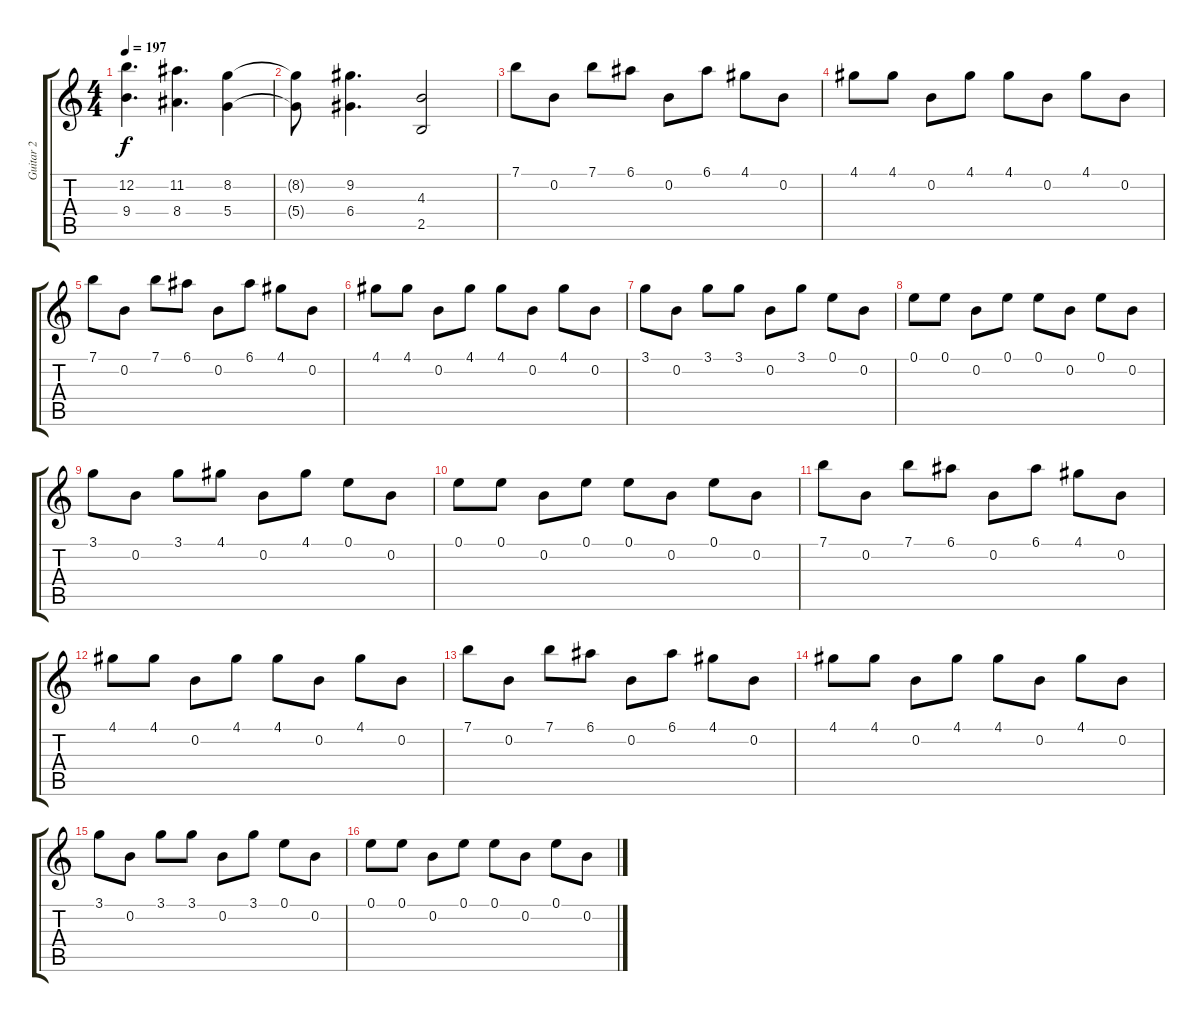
\track ("Guitar 2" "Guitar 2") {instrument acousticguitarsteel}
\staff {score tabs}
\tuning (E4 B3 G3 D3 A2 E2) {hide}
\ts (4 4)
\tempo 197
\clef g2
\ks c
(12.2 9.4).4{d dy f volume 14 instrument overdrivenguitar} (11.2 8.4).4{d} (8.2 5.4).4 |
(8.2{t} 5.4{t}).8 (9.2 6.4).4{d} (4.3 2.5).2 |
7.1.8{volume 16 instrument overdrivenguitar} 0.2.8 7.1.8 6.1.8 0.2.8 6.1.8 4.1.8 0.2.8 |
4.1.8 4.1.8 0.2.8 4.1.8 4.1.8 0.2.8 4.1.8 0.2.8 |
7.1.8 0.2.8 7.1.8 6.1.8 0.2.8 6.1.8 4.1.8 0.2.8 |
4.1.8 4.1.8 0.2.8 4.1.8 4.1.8 0.2.8 4.1.8 0.2.8 |
3.1.8 0.2.8 3.1.8 3.1.8 0.2.8 3.1.8 0.1.8 0.2.8 |
0.1.8 0.1.8 0.2.8 0.1.8 0.1.8 0.2.8 0.1.8 0.2.8 |
3.1.8 0.2.8 3.1.8 4.1.8 0.2.8 4.1.8 0.1.8 0.2.8 |
0.1.8 0.1.8 0.2.8 0.1.8 0.1.8 0.2.8 0.1.8 0.2.8 |
7.1.8{volume 16 instrument overdrivenguitar} 0.2.8 7.1.8 6.1.8 0.2.8 6.1.8 4.1.8 0.2.8 |
4.1.8 4.1.8 0.2.8 4.1.8 4.1.8 0.2.8 4.1.8 0.2.8 |
7.1.8 0.2.8 7.1.8 6.1.8 0.2.8 6.1.8 4.1.8 0.2.8 |
4.1.8 4.1.8 0.2.8 4.1.8 4.1.8 0.2.8 4.1.8 0.2.8 |
3.1.8 0.2.8 3.1.8 3.1.8 0.2.8 3.1.8 0.1.8 0.2.8 |
0.1.8 0.1.8 0.2.8 0.1.8 0.1.8 0.2.8 0.1.8 0.2.8
